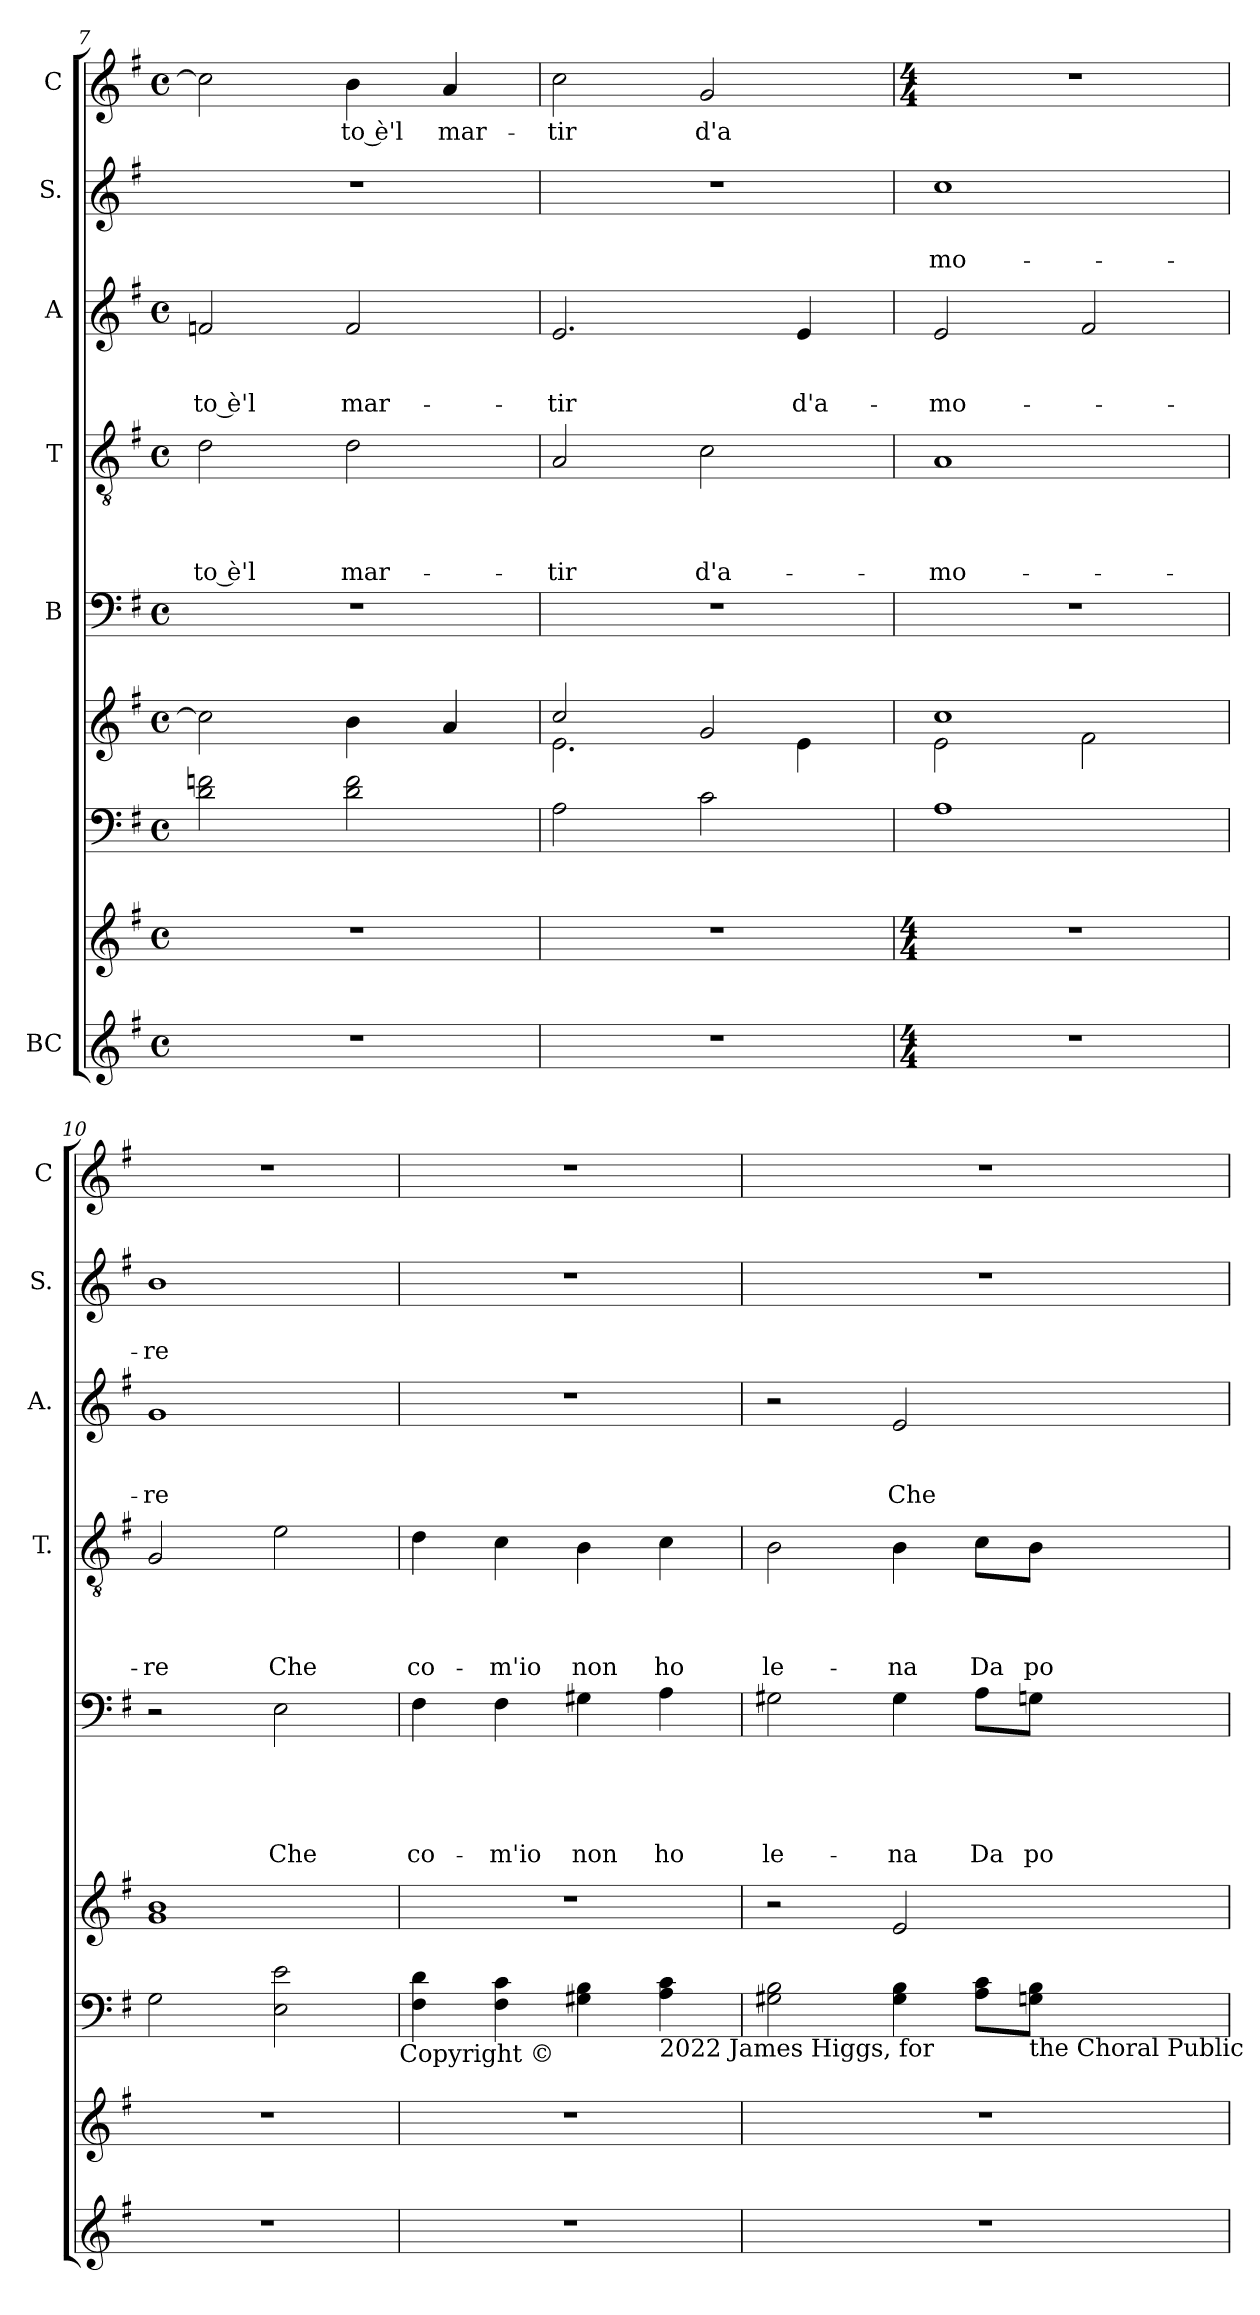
**kern	**kern	**kern	**kern	**kern	**text	**text	**text	**text	**text	**kern	**text	**text	**text	**text	**kern	**text	**text	**text	**kern	**text	**text	**kern	**text
*part8	*part8	*part7	*part6	*part5	*part5	*part5	*part5	*part5	*part5	*part4	*part4	*part4	*part4	*part4	*part3	*part3	*part3	*part3	*part2	*part2	*part2	*part1	*part1
*staff9	*staff8	*staff7	*staff6	*staff5	*staff5	*staff5	*staff5	*staff5	*staff5	*staff4	*staff4	*staff4	*staff4	*staff4	*staff3	*staff3	*staff3	*staff3	*staff2	*staff2	*staff2	*staff1	*staff1
*I"BC	*	*	*	*I"B	*	*	*	*	*	*I"T	*	*	*	*	*I"A	*	*	*	*I"S.	*	*	*I"C	*
*	*	*	*	*	*	*	*	*	*	*I'T.	*	*	*	*	*I'A.	*	*	*	*I'S.	*	*	*I'C	*
*clefG2	*clefG2	*clefF4	*clefG2	*clefF4	*	*	*	*	*	*clefGv2	*	*	*	*	*clefG2	*	*	*	*clefG2	*	*	*clefG2	*
*k[f#]	*k[f#]	*k[f#]	*k[f#]	*k[f#]	*	*	*	*	*	*k[f#]	*	*	*	*	*k[f#]	*	*	*	*k[f#]	*	*	*k[f#]	*
*G:	*G:	*G:	*G:	*G:	*	*	*	*	*	*G:	*	*	*	*	*G:	*	*	*	*G:	*	*	*G:	*
*M4/4	*M4/4	*M4/4	*M4/4	*M4/4	*	*	*	*	*	*M4/4	*	*	*	*	*M4/4	*	*	*	*	*	*	*M4/4	*
*met(c)	*met(c)	*met(c)	*met(c)	*met(c)	*	*	*	*	*	*met(c)	*	*	*	*	*met(c)	*	*	*	*	*	*	*met(c)	*
=7	=7	=7	=7	=7	=7	=7	=7	=7	=7	=7	=7	=7	=7	=7	=7	=7	=7	=7	=7	=7	=7	=7	=7
!	!	!	!	!	!	!	!	!	!	!	!	!	!	!LO:LY:b	!	!	!	!LO:LY:b:rj	!	!	!	!	!
1r	1r	2d\ 2fn\	2cc\]	1r	.	.	.	.	.	2d\	.	.	.	-to è'l	2fn/	.	.	-to è'l	1r	.	.	2cc\]	.
!	!	!	!	!	!	!	!	!	!	!	!	!	!	!LO:LY:b	!	!	!	!LO:LY:b	!	!	!	!	!LO:LY:b:rj
.	.	2d\ 2f\	4b\	.	.	.	.	.	.	2d\	.	.	.	mar-	2f/	.	.	mar-	.	.	.	4b\	-to è'l
!	!	!	!	!	!	!	!	!	!	!	!	!	!	!	!	!	!	!	!	!	!	!	!LO:LY:b
.	.	.	4a/	.	.	.	.	.	.	.	.	.	.	.	.	.	.	.	.	.	.	4a/	mar-
=8	=8	=8	=8	=8	=8	=8	=8	=8	=8	=8	=8	=8	=8	=8	=8	=8	=8	=8	=8	=8	=8	=8	=8
*	*	*	*^	*	*	*	*	*	*	*	*	*	*	*	*	*	*	*	*	*	*	*	*
!	!	!	!	!	!	!	!	!	!	!	!	!	!	!	!LO:LY:b	!	!	!	!LO:LY:b	!	!	!	!	!LO:LY:b
1r	1r	2A\	2.e\	2cc/	1r	.	.	.	.	.	2A/	.	.	.	-tir	2.e/	.	.	-tir	1r	.	.	2cc\	-tir
!	!	!	!	!	!	!	!	!	!	!	!	!	!	!	!LO:LY:b	!	!	!	!	!	!	!	!	!LO:LY:b
.	.	2c\	.	2g/	.	.	.	.	.	.	2c\	.	.	.	d'a-	.	.	.	.	.	.	.	2g/	d'a-
!	!	!	!	!	!	!	!	!	!	!	!	!	!	!	!	!	!	!	!LO:LY:b	!	!	!	!	!
.	.	.	4e\	.	.	.	.	.	.	.	.	.	.	.	.	4e/	.	.	d'a-	.	.	.	.	.
!!LO:LB:g=z
=9	=9	=9	=9	=9	=9	=9	=9	=9	=9	=9	=9	=9	=9	=9	=9	=9	=9	=9	=9	=9	=9	=9	=9	=9
*M4/4	*M4/4	*	*	*	*	*	*	*	*	*	*	*	*	*	*	*	*	*	*	*	*	*	*M4/4	*
!	!	!	!	!	!	!	!	!	!	!	!	!	!	!	!LO:LY:b	!	!	!	!LO:LY:b	!	!	!LO:LY:b	!	!
1r	1r	1A	1cc	2e\	1r	.	.	.	.	.	1A	.	.	.	-mo-	2e/	.	.	-mo-	1cc	.	mo-	1r	.
.	.	.	.	2f#\	.	.	.	.	.	.	.	.	.	.	.	2f#/	.	.	.	.	.	.	.	.
=10	=10	=10	=10	=10	=10	=10	=10	=10	=10	=10	=10	=10	=10	=10	=10	=10	=10	=10	=10	=10	=10	=10	=10	=10
!	!	!	!	!	!	!	!	!	!	!	!	!	!	!	!LO:LY:b	!	!	!	!LO:LY:b	!	!	!LO:LY:b	!	!
*	*	*	*v	*v	*	*	*	*	*	*	*	*	*	*	*	*	*	*	*	*	*	*	*	*
1r	1r	2G\	1g 1b	2r	.	.	.	.	.	2G/	.	.	.	-re	1g	.	.	-re	1b	.	-re	1r	.
!	!	!	!	!	!	!	!	!	!LO:LY:b	!	!	!	!	!LO:LY:b	!	!	!	!	!	!	!	!	!
.	.	2E\ 2e\	.	2E\	.	.	.	.	Che	2e\	.	.	.	Che	.	.	.	.	.	.	.	.	.
!	!	!LO:TX:b:t=Copyright ©	!	!	!	!	!	!	!	!	!	!	!	!	!	!	!	!	!	!	!	!	!
=11	=11	=11	=11	=11	=11	=11	=11	=11	=11	=11	=11	=11	=11	=11	=11	=11	=11	=11	=11	=11	=11	=11	=11
!	!	!	!	!	!	!	!	!	!LO:LY:b	!	!	!	!	!LO:LY:b	!	!	!	!	!	!	!	!	!
1r	1r	4F#\ 4d\	1r	4F#\	.	.	.	.	co-	4d\	.	.	.	co-	1r	.	.	.	1r	.	.	1r	.
!	!	!	!	!	!	!	!	!	!LO:LY:b	!	!	!	!	!LO:LY:b	!	!	!	!	!	!	!	!	!
.	.	4F#\ 4c\	.	4F#\	.	.	.	.	-m'io	4c\	.	.	.	-m'io	.	.	.	.	.	.	.	.	.
!	!	!	!	!	!	!	!	!	!LO:LY:b	!	!	!	!	!LO:LY:b	!	!	!	!	!	!	!	!	!
.	.	4G#X\ 4B\	.	4G#X\	.	.	.	.	non	4B\	.	.	.	non	.	.	.	.	.	.	.	.	.
!	!	!LO:TX:b:t=2022 James Higgs, for	!	!	!	!	!	!	!	!	!	!	!	!	!	!	!	!	!	!	!	!	!
!	!	!	!	!	!	!	!	!	!LO:LY:b	!	!	!	!	!LO:LY:b	!	!	!	!	!	!	!	!	!
.	.	4A\ 4c\	.	4A\	.	.	.	.	ho	4c\	.	.	.	ho	.	.	.	.	.	.	.	.	.
=12	=12	=12	=12	=12	=12	=12	=12	=12	=12	=12	=12	=12	=12	=12	=12	=12	=12	=12	=12	=12	=12	=12	=12
!	!	!	!	!	!	!	!	!	!LO:LY:b	!	!	!	!	!LO:LY:b	!	!	!	!	!	!	!	!	!
1r	1r	2G#X\ 2B\	2r	2G#X\	.	.	.	.	le-	2B\	.	.	.	le-	2r	.	.	.	1r	.	.	1r	.
!	!	!	!	!	!	!	!	!	!LO:LY:b	!	!	!	!	!LO:LY:b	!	!	!	!LO:LY:b	!	!	!	!	!
.	.	4G#\ 4B\	2e/	4G#\	.	.	.	.	-na	4B\	.	.	.	-na	2e/	.	.	Che	.	.	.	.	.
!	!	!	!	!	!	!	!	!	!LO:LY:b	!	!	!	!	!LO:LY:b	!	!	!	!	!	!	!	!	!
.	.	8A\ 8c\L	.	8A\L	.	.	.	.	Da	8c\L	.	.	.	Da	.	.	.	.	.	.	.	.	.
!	!	!LO:TX:b:t=the Choral Public	!	!	!	!	!	!	!	!	!	!	!	!	!	!	!	!	!	!	!	!	!
!	!	!	!	!	!	!	!	!	!LO:LY:b	!	!	!	!	!LO:LY:b	!	!	!	!	!	!	!	!	!
.	.	8Gn\ 8B\J	.	8Gn\J	.	.	.	.	po-	8B\J	.	.	.	po-	.	.	.	.	.	.	.	.	.
=	=	=	=	=	=	=	=	=	=	=	=	=	=	=	=	=	=	=	=	=	=	=	=
*-	*-	*-	*-	*-	*-	*-	*-	*-	*-	*-	*-	*-	*-	*-	*-	*-	*-	*-	*-	*-	*-	*-	*-
